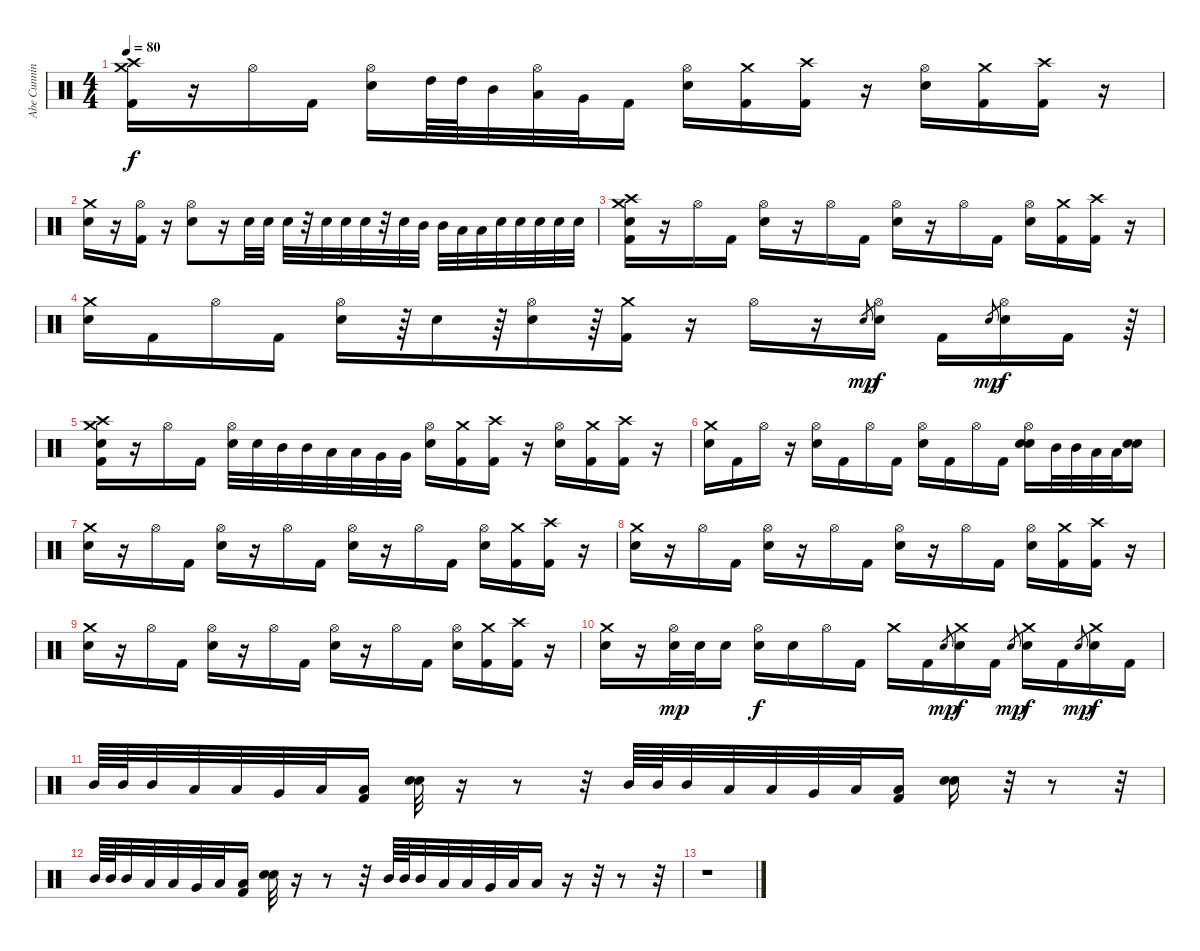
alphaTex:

\track ("Abe Cunningham" "Abe Cunnin") {instrument percussion}
\staff {score}
\articulation defaults
\ts (4 4)
\tempo 80
\clef neutral
\ks c
("Crash medium (hit)" "Crash high (hit)" "Kick (hit) 2").16{dy f} r.16 "Hi-Hat (open)".16 "Kick (hit) 2".16 ("Hi-Hat (open)" "Electric Snare (hit)").16 "High Tom (hit)".64 "High Tom (hit)".64 "Mid Tom (hit)".32 ("Hi-Hat (open)" "Low Tom (hit)").32 "Very Low Tom (hit)".32 "Kick (hit) 2".16 ("Hi-Hat (open)" "Electric Snare (hit)").16 ("Crash medium (hit)" "Kick (hit) 2").16 ("Crash high (hit)" "Kick (hit) 2").16 r.16 ("Hi-Hat (open)" "Electric Snare (hit)").16 ("Crash medium (hit)" "Kick (hit) 2").16 ("Crash high (hit)" "Kick (hit) 2").16 r.16 |
("Crash medium (hit)" "Electric Snare (hit)").16 r.16 ("Hi-Hat (open)" "Kick (hit) 2").16 r.16 ("Hi-Hat (open)" "Electric Snare (hit)").8 r.16 "Electric Snare (hit)".32 "Electric Snare (hit)".32 "Electric Snare (hit)".32 r.32 "Electric Snare (hit)".32 "Electric Snare (hit)".32 "Electric Snare (hit)".32 r.32 "Electric Snare (hit)".32 "Mid Tom (hit)".32 "Mid Tom (hit)".32 "Low Tom (hit)".32 "Low Tom (hit)".32 "Electric Snare (hit)".32 "Electric Snare (hit)".32 "Electric Snare (hit)".32 "Electric Snare (hit)".32 "Electric Snare (hit)".32 |
("Crash medium (hit)" "Crash high (hit)" "Electric Snare (hit)" "Kick (hit) 2").16 r.16 "Hi-Hat (open)".16 "Kick (hit) 2".16 ("Hi-Hat (open)" "Electric Snare (hit)").16 r.16 "Hi-Hat (open)".16 "Kick (hit) 2".16 ("Hi-Hat (open)" "Electric Snare (hit)").16 r.16 "Hi-Hat (open)".16 "Kick (hit) 2".16 ("Hi-Hat (open)" "Electric Snare (hit)").16 ("Crash medium (hit)" "Kick (hit) 2").16 ("Crash high (hit)" "Kick (hit) 2").16 r.16 |
("Crash medium (hit)" "Electric Snare (hit)").16 "Kick (hit) 2".16 "Hi-Hat (open)".16 "Kick (hit) 2".16 ("Hi-Hat (open)" "Electric Snare (hit)").16 r.64 "Electric Snare (hit)".16 r.64 ("Hi-Hat (open)" "Electric Snare (hit)").16 r.64 ("Crash medium (hit)" "Kick (hit) 2").16 r.16 "Hi-Hat (open)".16 r.16 "Electric Snare (hit)".8{gr dy mp} ("Hi-Hat (open)" "Electric Snare (hit)").16{dy f} "Kick (hit) 2".16 "Electric Snare (hit)".8{gr dy mp} ("Hi-Hat (open)" "Electric Snare (hit)").16{dy f} "Kick (hit) 2".16 r.64 |
("Crash medium (hit)" "Crash high (hit)" "Electric Snare (hit)" "Kick (hit) 2").16 r.16 "Hi-Hat (open)".16 "Kick (hit) 2".16 ("Hi-Hat (open)" "Electric Snare (hit)").32 "Electric Snare (hit)".32 "Mid Tom (hit)".32 "Mid Tom (hit)".32 "Low Tom (hit)".32 "Low Tom (hit)".32 "Very Low Tom (hit)".32 "Very Low Tom (hit)".32 ("Hi-Hat (open)" "Electric Snare (hit)").16 ("Crash medium (hit)" "Kick (hit) 2").16 ("Crash high (hit)" "Kick (hit) 2").16 r.16 ("Hi-Hat (open)" "Electric Snare (hit)").16 ("Crash medium (hit)" "Kick (hit) 2").16 ("Crash high (hit)" "Kick (hit) 2").16 r.16 |
("Crash medium (hit)" "Electric Snare (hit)").16 "Kick (hit) 2".16 "Hi-Hat (open)".16 r.16 ("Hi-Hat (open)" "Electric Snare (hit)").16 "Kick (hit) 2".16 "Hi-Hat (open)".16 "Kick (hit) 2".16 ("Hi-Hat (open)" "Electric Snare (hit)").16 "Kick (hit) 2".16 "Hi-Hat (open)".16 "Kick (hit) 2".16 ("Hi-Hat (open)" "Electric Snare (hit)" "Electric Snare (hit)").16 "Mid Tom (hit)".32 "Mid Tom (hit)".32 "Low Tom (hit)".32 "Low Tom (hit)".32 ("Electric Snare (hit)" "Electric Snare (hit)").16 |
("Crash medium (hit)" "Electric Snare (hit)").16 r.16 "Hi-Hat (open)".16 "Kick (hit) 2".16 ("Hi-Hat (open)" "Electric Snare (hit)").16 r.16 "Hi-Hat (open)".16 "Kick (hit) 2".16 ("Hi-Hat (open)" "Electric Snare (hit)").16 r.16 "Hi-Hat (open)".16 "Kick (hit) 2".16 ("Hi-Hat (open)" "Electric Snare (hit)").16 ("Crash medium (hit)" "Kick (hit) 2").16 ("Crash high (hit)" "Kick (hit) 2").16 r.16 |
("Crash medium (hit)" "Electric Snare (hit)").16 r.16 "Hi-Hat (open)".16 "Kick (hit) 2".16 ("Hi-Hat (open)" "Electric Snare (hit)").16 r.16 "Hi-Hat (open)".16 "Kick (hit) 2".16 ("Hi-Hat (open)" "Electric Snare (hit)").16 r.16 "Hi-Hat (open)".16 "Kick (hit) 2".16 ("Hi-Hat (open)" "Electric Snare (hit)").16 ("Crash medium (hit)" "Kick (hit) 2").16 ("Crash high (hit)" "Kick (hit) 2").16 r.16 |
("Crash medium (hit)" "Electric Snare (hit)").16 r.16 "Hi-Hat (open)".16 "Kick (hit) 2".16 ("Hi-Hat (open)" "Electric Snare (hit)").16 r.16 "Hi-Hat (open)".16 "Kick (hit) 2".16 ("Hi-Hat (open)" "Electric Snare (hit)").16 r.16 "Hi-Hat (open)".16 "Kick (hit) 2".16 ("Hi-Hat (open)" "Electric Snare (hit)").16 ("Crash medium (hit)" "Kick (hit) 2").16 ("Crash high (hit)" "Kick (hit) 2").16 r.16 |
("Crash medium (hit)" "Electric Snare (hit)").16 r.16 ("Hi-Hat (open)" "Electric Snare (hit)").32{dy mp} "Electric Snare (hit)".32 "Electric Snare (hit)".16 ("Hi-Hat (open)" "Electric Snare (hit)").16{dy f} "Electric Snare (hit)".16 "Hi-Hat (open)".16 "Kick (hit) 2".16 "Crash medium (hit)".16 "Kick (hit) 2".16 "Electric Snare (hit)".8{gr dy mp} ("Crash medium (hit)" "Electric Snare (hit)").16{dy f} "Kick (hit) 2".16 "Electric Snare (hit)".8{gr dy mp} ("Crash medium (hit)" "Electric Snare (hit)").16{dy f} "Kick (hit) 2".16 "Electric Snare (hit)".8{gr dy mp} ("Crash medium (hit)" "Electric Snare (hit)").16{dy f} "Kick (hit) 2".16 |
"Mid Tom (hit)".64 "Mid Tom (hit)".64 "Mid Tom (hit)".32 "Low Tom (hit)".32 "Low Tom (hit)".32 "Very Low Tom (hit)".32 "Low Tom (hit)".32 ("Low Tom (hit)" "Kick (hit) 2").16 ("Electric Snare (hit)" "Electric Snare (hit)").32 r.16 r.8 r.32 "Mid Tom (hit)".64 "Mid Tom (hit)".64 "Mid Tom (hit)".32 "Low Tom (hit)".32 "Low Tom (hit)".32 "Very Low Tom (hit)".32 "Low Tom (hit)".32 ("Low Tom (hit)" "Kick (hit) 2").16 ("Electric Snare (hit)" "Electric Snare (hit)").16 r.32 r.8 r.32 |
"Mid Tom (hit)".64 "Mid Tom (hit)".64 "Mid Tom (hit)".32 "Low Tom (hit)".32 "Low Tom (hit)".32 "Very Low Tom (hit)".32 "Low Tom (hit)".32 ("Low Tom (hit)" "Kick (hit) 2").16 ("Electric Snare (hit)" "Electric Snare (hit)").32 r.16 r.8 r.32 "Mid Tom (hit)".64 "Mid Tom (hit)".64 "Mid Tom (hit)".32 "Low Tom (hit)".32 "Low Tom (hit)".32 "Very Low Tom (hit)".32 "Low Tom (hit)".32 "Low Tom (hit)".16 r.16 r.32 r.8 r.32 |
r.1
